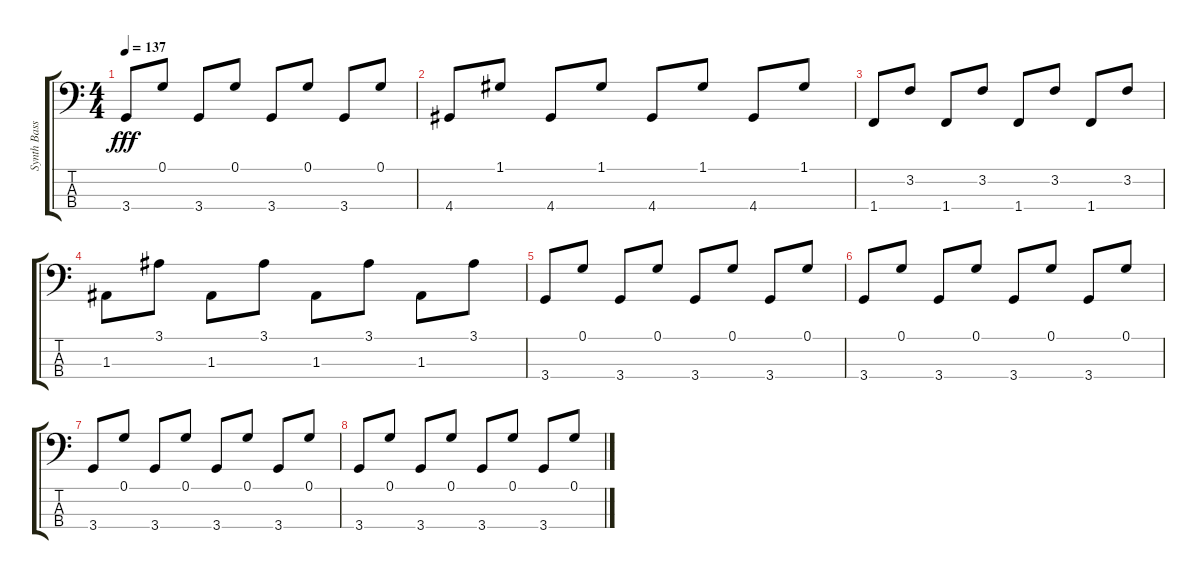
\track ("Synth Bass" "Synth Bass") {instrument synthbass2}
\staff {score tabs}
\tuning (G2 D2 A1 E1) {hide}
\ts (4 4)
\tempo 137
\clef f4
\ks c
3.4.8{dy fff} 0.1.8 3.4.8 0.1.8 3.4.8 0.1.8 3.4.8 0.1.8 |
4.4.8 1.1.8 4.4.8 1.1.8 4.4.8 1.1.8 4.4.8 1.1.8 |
1.4.8 3.2.8 1.4.8 3.2.8 1.4.8 3.2.8 1.4.8 3.2.8 |
1.3.8 3.1.8 1.3.8 3.1.8 1.3.8 3.1.8 1.3.8 3.1.8 |
3.4.8 0.1.8 3.4.8 0.1.8 3.4.8 0.1.8 3.4.8 0.1.8 |
3.4.8 0.1.8 3.4.8 0.1.8 3.4.8 0.1.8 3.4.8 0.1.8 |
3.4.8 0.1.8 3.4.8 0.1.8 3.4.8 0.1.8 3.4.8 0.1.8 |
3.4.8 0.1.8 3.4.8 0.1.8 3.4.8 0.1.8 3.4.8 0.1.8
